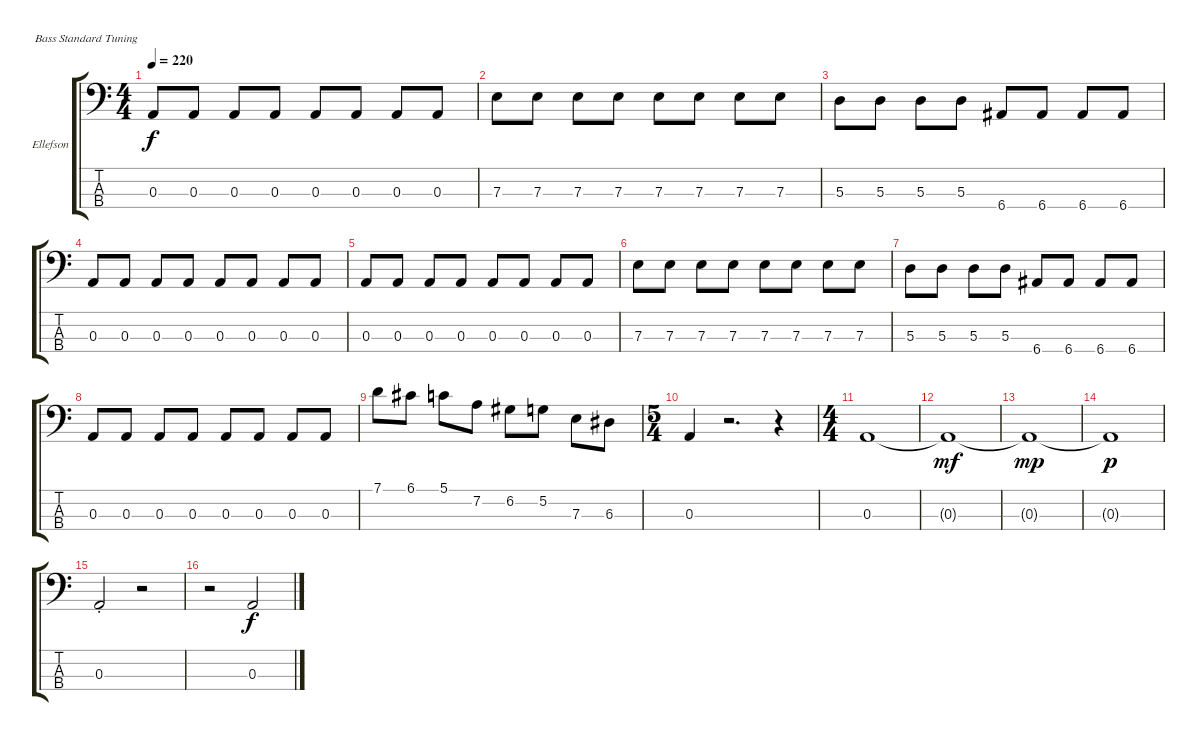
\bracketExtendMode groupsimilarinstruments
\firstSystemTrackNameOrientation horizontal
\otherSystemsTrackNameOrientation horizontal
\track ("David Ellefson" "Ellefson") {instrument electricbasspick}
\staff {score tabs}
\tuning (G2 D2 A1 E1)
\ts (4 4)
\tempo 220
\clef f4
\ks c
0.3.8{dy f} 0.3.8 0.3.8 0.3.8 0.3.8 0.3.8 0.3.8 0.3.8 |
7.3.8 7.3.8 7.3.8 7.3.8 7.3.8 7.3.8 7.3.8 7.3.8 |
5.3.8 5.3.8 5.3.8 5.3.8 6.4.8 6.4.8 6.4.8 6.4.8 |
0.3.8 0.3.8 0.3.8 0.3.8 0.3.8 0.3.8 0.3.8 0.3.8 |
0.3.8 0.3.8 0.3.8 0.3.8 0.3.8 0.3.8 0.3.8 0.3.8 |
7.3.8 7.3.8 7.3.8 7.3.8 7.3.8 7.3.8 7.3.8 7.3.8 |
5.3.8 5.3.8 5.3.8 5.3.8 6.4.8 6.4.8 6.4.8 6.4.8 |
0.3.8 0.3.8 0.3.8 0.3.8 0.3.8 0.3.8 0.3.8 0.3.8 |
7.1.8 6.1.8 5.1.8 7.2.8 6.2.8 5.2.8 7.3.8 6.3.8 |
\ts (5 4)
0.3.4 r.2{d} r.4 |
\ts (4 4)
0.3.1 |
0.3{t}.1{dy mf} |
0.3{t}.1{dy mp} |
0.3{t}.1{dy p} |
0.3{st}.2 r.2 |
r.2 0.3.2{dy f}
